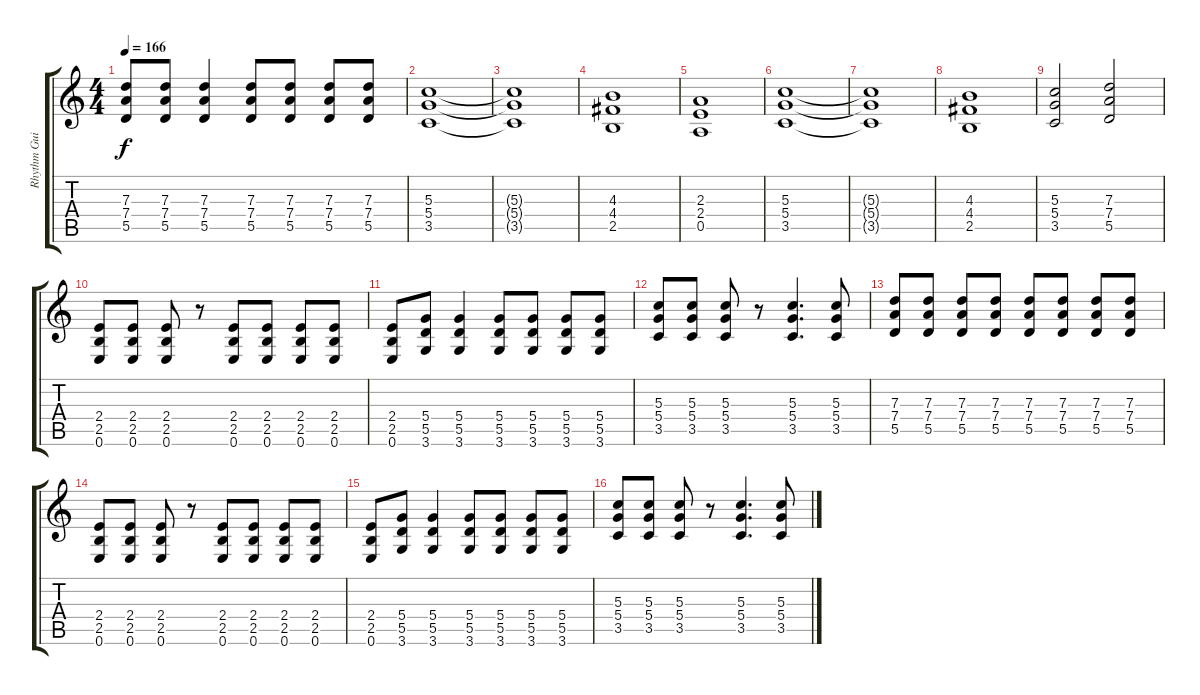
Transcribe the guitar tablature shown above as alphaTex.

\track ("Rhythm Guitar I" "Rhythm Gui") {instrument distortionguitar}
\staff {score tabs}
\tuning (E4 B3 G3 D3 A2 E2) {hide}
\ts (4 4)
\tempo 166
\clef g2
\ks c
(7.3 7.4 5.5).8{dy f} (7.3 7.4 5.5).8 (7.3 7.4 5.5).4 (7.3 7.4 5.5).8 (7.3 7.4 5.5).8 (7.3 7.4 5.5).8 (7.3 7.4 5.5).8 |
(5.3 5.4 3.5).1 |
(5.3{t} 5.4{t} 3.5{t}).1 |
(4.3 4.4 2.5).1 |
(2.3 2.4 0.5).1 |
(5.3 5.4 3.5).1 |
(5.3{t} 5.4{t} 3.5{t}).1 |
(4.3 4.4 2.5).1 |
(5.3 5.4 3.5).2 (7.3 7.4 5.5).2 |
(2.4 2.5 0.6).8 (2.4 2.5 0.6).8 (2.4 2.5 0.6).8 r.8 (2.4 2.5 0.6).8 (2.4 2.5 0.6).8 (2.4 2.5 0.6).8 (2.4 2.5 0.6).8 |
(2.4 2.5 0.6).8 (5.4 5.5 3.6).8 (5.4 5.5 3.6).4 (5.4 5.5 3.6).8 (5.4 5.5 3.6).8 (5.4 5.5 3.6).8 (5.4 5.5 3.6).8 |
(5.3 5.4 3.5).8 (5.3 5.4 3.5).8 (5.3 5.4 3.5).8 r.8 (5.3 5.4 3.5).4{d} (5.3 5.4 3.5).8 |
(7.3 7.4 5.5).8 (7.3 7.4 5.5).8 (7.3 7.4 5.5).8 (7.3 7.4 5.5).8 (7.3 7.4 5.5).8 (7.3 7.4 5.5).8 (7.3 7.4 5.5).8 (7.3 7.4 5.5).8 |
(2.4 2.5 0.6).8 (2.4 2.5 0.6).8 (2.4 2.5 0.6).8 r.8 (2.4 2.5 0.6).8 (2.4 2.5 0.6).8 (2.4 2.5 0.6).8 (2.4 2.5 0.6).8 |
(2.4 2.5 0.6).8 (5.4 5.5 3.6).8 (5.4 5.5 3.6).4 (5.4 5.5 3.6).8 (5.4 5.5 3.6).8 (5.4 5.5 3.6).8 (5.4 5.5 3.6).8 |
(5.3 5.4 3.5).8 (5.3 5.4 3.5).8 (5.3 5.4 3.5).8 r.8 (5.3 5.4 3.5).4{d} (5.3 5.4 3.5).8
